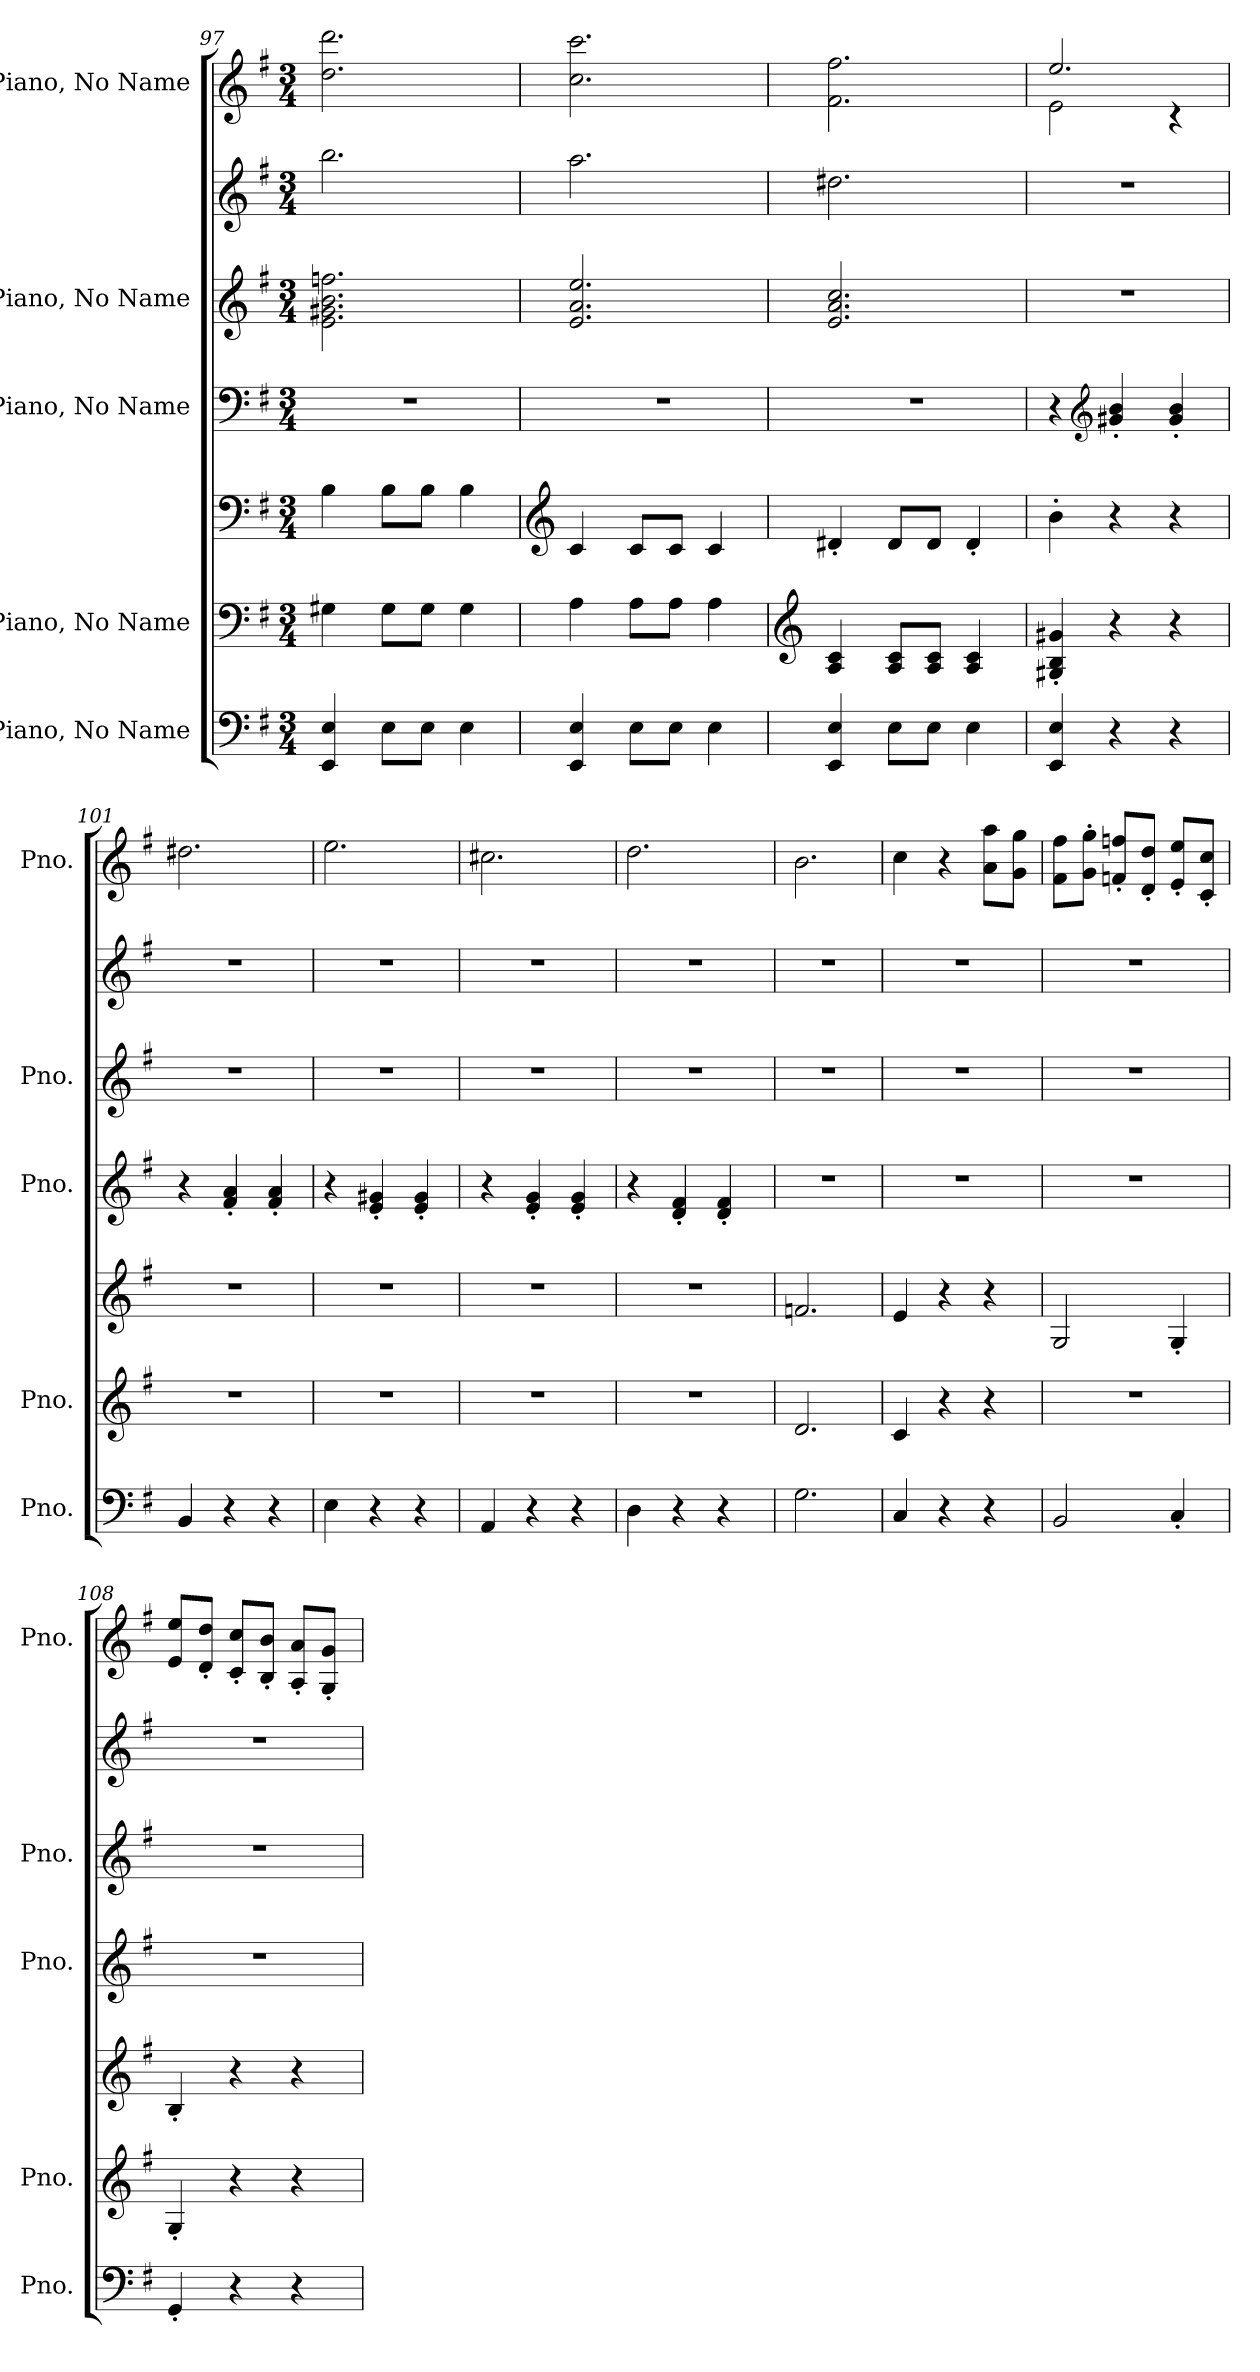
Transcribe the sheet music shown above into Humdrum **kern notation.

**kern	**kern	**kern	**kern	**kern	**kern	**kern
*part5	*part4	*part4	*part3	*part2	*part2	*part1
*staff7	*staff6	*staff5	*staff4	*staff3	*staff2	*staff1
*I"Piano, No Name	*I"Piano, No Name	*	*I"Piano, No Name	*I"Piano, No Name	*	*I"Piano, No Name
*I'Pno.	*I'Pno.	*	*I'Pno.	*I'Pno.	*	*I'Pno.
*clefF4	*clefF4	*clefF4	*clefF4	*clefG2	*clefG2	*clefG2
*k[f#]	*k[f#]	*k[f#]	*k[f#]	*k[f#]	*k[f#]	*k[f#]
*M3/4	*M3/4	*M3/4	*M3/4	*M3/4	*M3/4	*M3/4
=97	=97	=97	=97	=97	=97	=97
4EE/ 4E/	4G#X\	4B\	2.r	2.e\ 2.g#X\ 2.b\ 2.ffn\	2.bb\	2.dd\ 2.ddd\
8E\L	8G#\L	8B\L	.	.	.	.
8E\J	8G#\J	8B\J	.	.	.	.
4E\	4G#\	4B\	.	.	.	.
=98	=98	=98	=98	=98	=98	=98
*	*	*clefG2	*	*	*	*
4EE/ 4E/	4A\	4c/	2.r	2.e/ 2.a/ 2.ee/	2.aa\	2.cc\ 2.ccc\
8E\L	8A\L	8c/L	.	.	.	.
8E\J	8A\J	8c/J	.	.	.	.
4E\	4A\	4c/	.	.	.	.
=99	=99	=99	=99	=99	=99	=99
*	*clefG2	*	*	*	*	*
4EE/ 4E/	4A/ 4c/	4d#X'/	2.r	2.e/ 2.a/ 2.cc/	2.dd#X\	2.f#\ 2.ff#\
8E\L	8A/ 8c/L	8d#/L	.	.	.	.
8E\J	8A/ 8c/J	8d#/J	.	.	.	.
4E\	4A/ 4c/	4d#'/	.	.	.	.
=100	=100	=100	=100	=100	=100	=100
*	*	*	*	*	*	*^
4EE/ 4E/	4G#X/' 4B/' 4g#X/'	4b'\	4r	2.r	2.r	2.ee/	2e\
*	*	*	*clefG2	*	*	*	*
4r	4r	4r	4g#X/' 4b/'	.	.	.	.
4r	4r	4r	4g#/' 4b/'	.	.	.	4r
*	*	*	*	*	*	*v	*v
!!LO:PB:g=z
=101	=101	=101	=101	=101	=101	=101
4BB/	2.r	2.r	4r	2.r	2.r	2.dd#X\
4r	.	.	4f#/' 4a/'	.	.	.
4r	.	.	4f#/' 4a/'	.	.	.
=102	=102	=102	=102	=102	=102	=102
4E\	2.r	2.r	4r	2.r	2.r	2.ee\
4r	.	.	4e/' 4g#X/'	.	.	.
4r	.	.	4e/' 4g#/'	.	.	.
=103	=103	=103	=103	=103	=103	=103
4AA/	2.r	2.r	4r	2.r	2.r	2.cc#X\
4r	.	.	4e/' 4g/'	.	.	.
4r	.	.	4e/' 4g/'	.	.	.
=104	=104	=104	=104	=104	=104	=104
*	*	*	*	*	*	*^
4D\	2.r	2.r	4r	2.r	2.r	2.dd\	2ryy
4r	.	.	4d/' 4f#/'	.	.	.	.
4r	.	.	4d/' 4f#/'	.	.	.	8.ryy
*	*	*	*	*	*	*MM149	*
.	.	.	.	.	.	.	16ryy
*	*	*	*	*	*	*v	*v
=105	=105	=105	=105	=105	=105	=105
*	*	*	*	*	*	*MM150
2.G\	2.d/	2.fn/	2.r	2.r	2.r	2.b\
=106	=106	=106	=106	=106	=106	=106
4C/	4c/	4e/	2.r	2.r	2.r	4cc\
4r	4r	4r	.	.	.	4r
4r	4r	4r	.	.	.	8a\ 8aa\L
.	.	.	.	.	.	8g\ 8gg\J
=107	=107	=107	=107	=107	=107	=107
2BB/	2.r	2G/	2.r	2.r	2.r	8f#\ 8ff#\L
.	.	.	.	.	.	8g\' 8gg\'J
.	.	.	.	.	.	8fn/' 8ffn/'L
.	.	.	.	.	.	8d/' 8dd/'J
4C'/	.	4G'/	.	.	.	8e/' 8ee/'L
.	.	.	.	.	.	8c/' 8cc/'J
=108	=108	=108	=108	=108	=108	=108
*	*	*	*	*	*	*^
4GG'/	4G'/	4B'/	2.r	2.r	2.r	8e/ 8ee/L	2ryy
.	.	.	.	.	.	8d/' 8dd/'J	.
4r	4r	4r	.	.	.	8c/' 8cc/'L	.
.	.	.	.	.	.	8B/' 8b/'J	.
4r	4r	4r	.	.	.	8A/' 8a/'L	8.ryy
.	.	.	.	.	.	8G/' 8g/'J	.
*	*	*	*	*	*	*MM149	*
.	.	.	.	.	.	.	16ryy
*	*	*	*	*	*	*v	*v
=	=	=	=	=	=	=
*-	*-	*-	*-	*-	*-	*-
